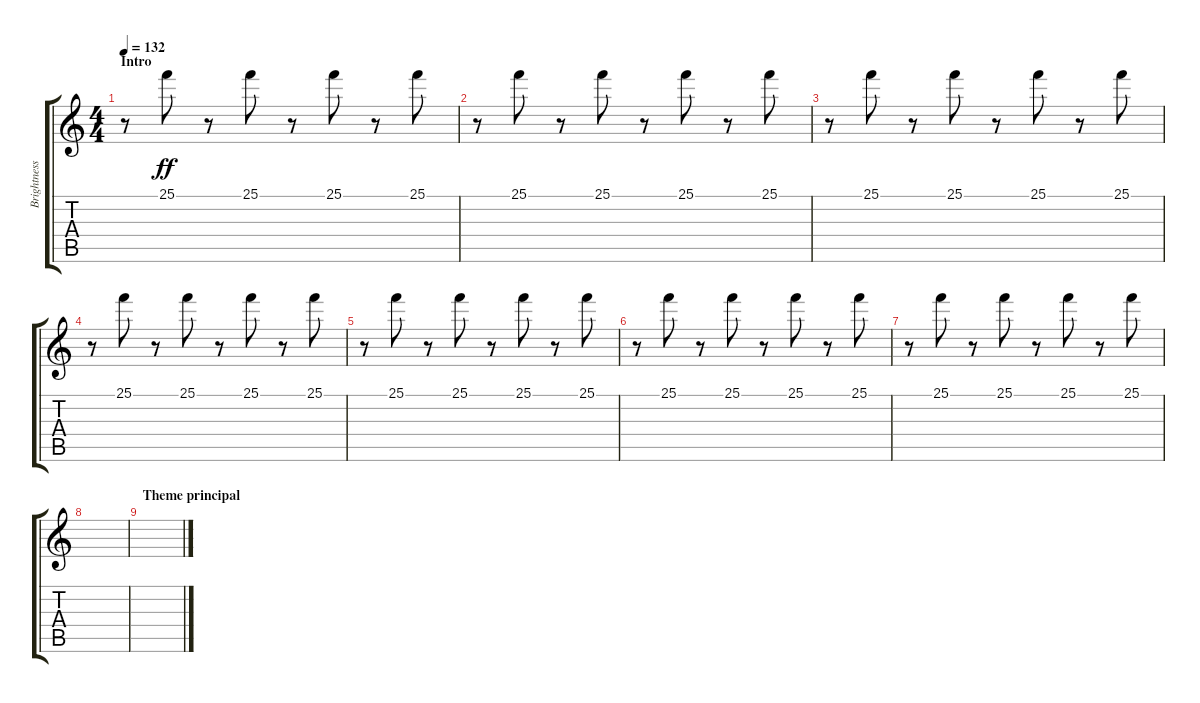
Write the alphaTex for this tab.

\track ("Brightness" "Brightness") {instrument fx5brightness}
\staff {score tabs}
\tuning (E4 B3 G3 D3 A2 E2) {hide}
\ts (4 4)
\section ("" "Intro")
\tempo 132
\clef g2
\ks c
r.8{dy ff instrument fx5brightness} 25.1.8 r.8 25.1.8 r.8 25.1.8 r.8 25.1.8 |
r.8 25.1.8 r.8 25.1.8 r.8 25.1.8 r.8 25.1.8 |
r.8 25.1.8 r.8 25.1.8 r.8 25.1.8 r.8 25.1.8 |
r.8 25.1.8 r.8 25.1.8 r.8 25.1.8 r.8 25.1.8 |
r.8 25.1.8 r.8 25.1.8 r.8 25.1.8 r.8 25.1.8 |
r.8 25.1.8 r.8 25.1.8 r.8 25.1.8 r.8 25.1.8 |
r.8 25.1.8 r.8 25.1.8 r.8 25.1.8 r.8 25.1.8 |
|
\section ("" "Theme principal")
